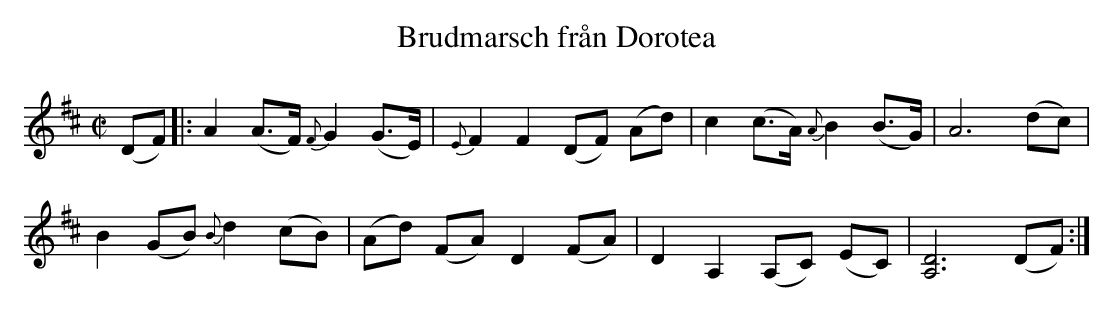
X:1
T: Brudmarsch från Dorotea
M: C|
L: 1/8
K: D
(DF) |: A2(A>F) {F}G2(G>E) | {E}F2F2 (DF) (Ad) | c2(c>A) {A}B2(B>G) | A6 (dc) |
B2(GB) {B}d2(cB) | (Ad) (FA) D2(FA) | D2A,2 (A,C) (EC) | [A,D]6 (DF) :|
